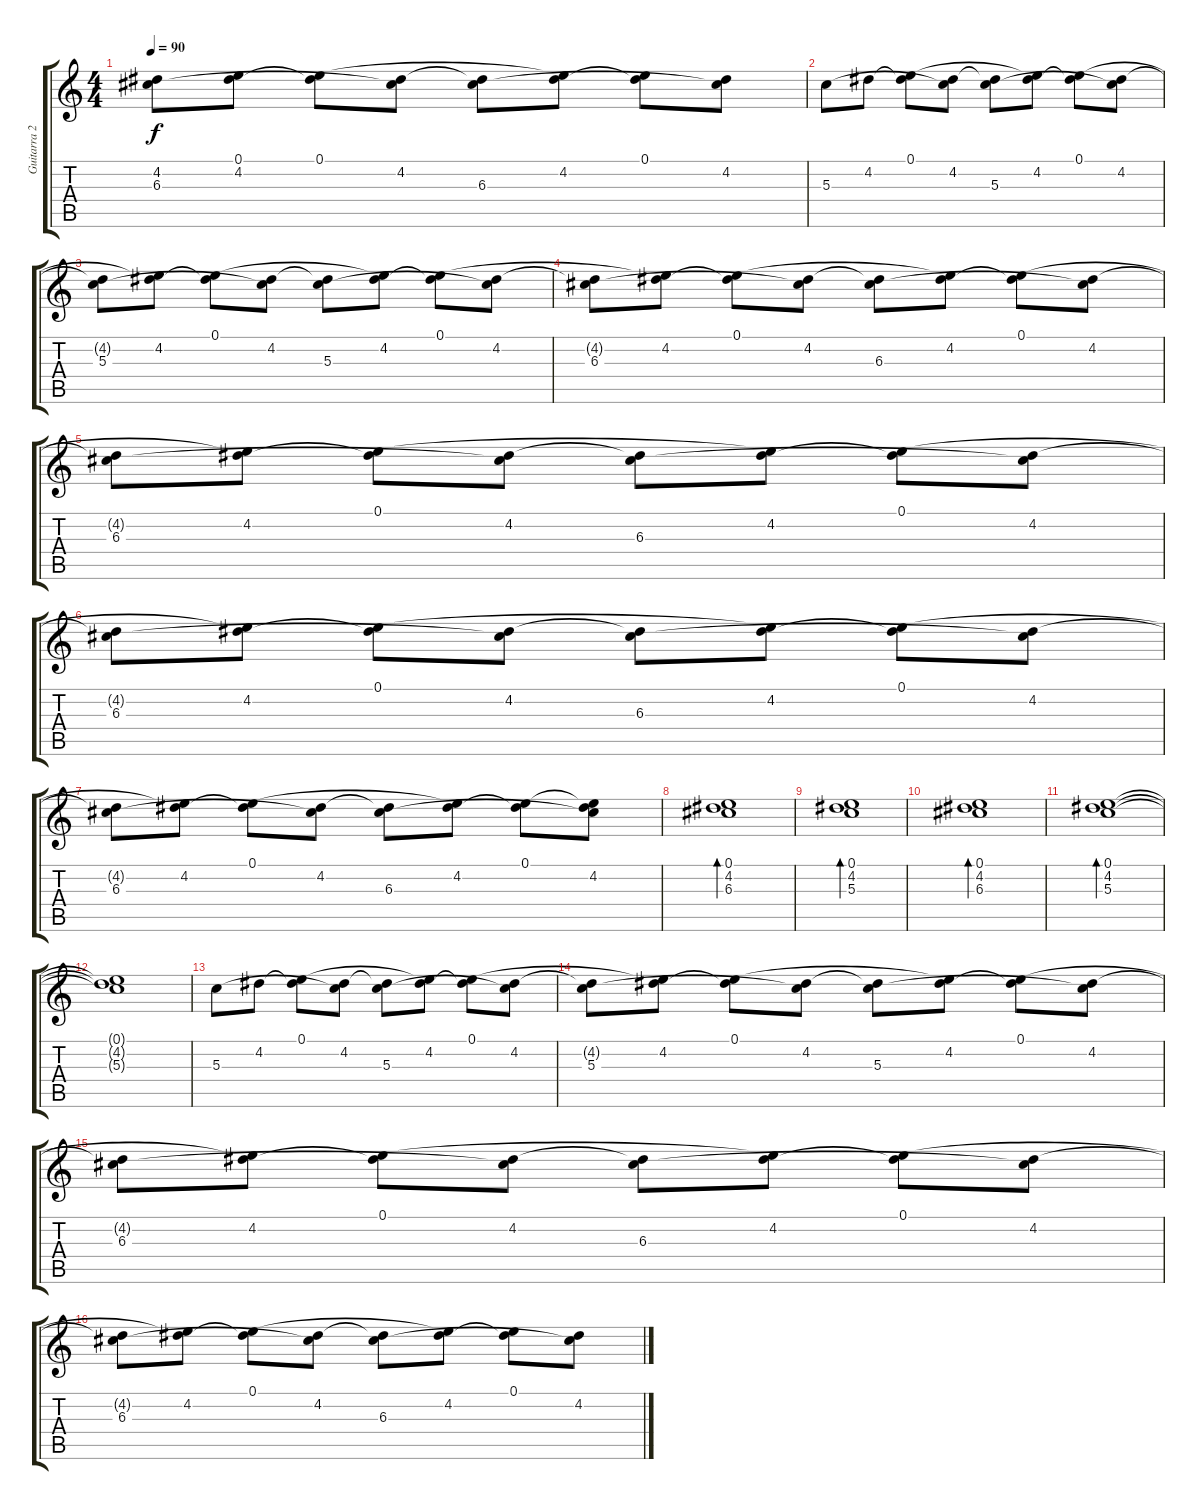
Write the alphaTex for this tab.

\track ("Guitarra 2" "Guitarra 2") {instrument acousticguitarsteel}
\staff {score tabs}
\tuning (E4 B3 G3 D3 A2 E2) {hide}
\ts (4 4)
\tempo 90
\clef g2
\ks c
(4.2{t} 6.3).8{dy f} (0.1{t} 4.2).8 (0.1 4.2{t}).8 (4.2 6.3{t}).8 (4.2{t} 6.3).8 (0.1{t} 4.2).8 (0.1 4.2{t}).8 (4.2 6.3{t}).8 |
5.3.8 4.2.8 (0.1 4.2{t}).8 (4.2 5.3{t}).8 (4.2{t} 5.3).8 (0.1{t} 4.2).8 (0.1 4.2{t}).8 (4.2 5.3{t}).8 |
(4.2{t} 5.3).8 (0.1{t} 4.2).8 (0.1 4.2{t}).8 (4.2 5.3{t}).8 (4.2{t} 5.3).8 (0.1{t} 4.2).8 (0.1 4.2{t}).8 (4.2 5.3{t}).8 |
(4.2{t} 6.3).8 (0.1{t} 4.2).8 (0.1 4.2{t}).8 (4.2 6.3{t}).8 (4.2{t} 6.3).8 (0.1{t} 4.2).8 (0.1 4.2{t}).8 (4.2 6.3{t}).8 |
(4.2{t} 6.3).8 (0.1{t} 4.2).8 (0.1 4.2{t}).8 (4.2 6.3{t}).8 (4.2{t} 6.3).8 (0.1{t} 4.2).8 (0.1 4.2{t}).8 (4.2 6.3{t}).8 |
(4.2{t} 6.3).8 (0.1{t} 4.2).8 (0.1 4.2{t}).8 (4.2 6.3{t}).8 (4.2{t} 6.3).8 (0.1{t} 4.2).8 (0.1 4.2{t}).8 (4.2 6.3{t}).8 |
(4.2{t} 6.3).8 (0.1{t} 4.2).8 (0.1 4.2{t}).8 (4.2 6.3{t}).8 (4.2{t} 6.3).8 (0.1{t} 4.2).8 (0.1 4.2{t}).8 (0.1{t} 4.2 6.3{t}).8 |
(0.1 4.2 6.3).1{bd 240} |
(0.1 4.2 5.3).1{bd 240} |
(0.1 4.2 6.3).1{bd 240} |
(0.1 4.2 5.3).1{bd 240} |
(0.1{t} 4.2{t} 5.3{t}).1 |
5.3.8 4.2.8 (0.1 4.2{t}).8 (4.2 5.3{t}).8 (4.2{t} 5.3).8 (0.1{t} 4.2).8 (0.1 4.2{t}).8 (4.2 5.3{t}).8 |
(4.2{t} 5.3).8 (0.1{t} 4.2).8 (0.1 4.2{t}).8 (4.2 5.3{t}).8 (4.2{t} 5.3).8 (0.1{t} 4.2).8 (0.1 4.2{t}).8 (4.2 5.3{t}).8 |
(4.2{t} 6.3).8 (0.1{t} 4.2).8 (0.1 4.2{t}).8 (4.2 6.3{t}).8 (4.2{t} 6.3).8 (0.1{t} 4.2).8 (0.1 4.2{t}).8 (4.2 6.3{t}).8 |
(4.2{t} 6.3).8 (0.1{t} 4.2).8 (0.1 4.2{t}).8 (4.2 6.3{t}).8 (4.2{t} 6.3).8 (0.1{t} 4.2).8 (0.1 4.2{t}).8 (4.2 6.3{t}).8
